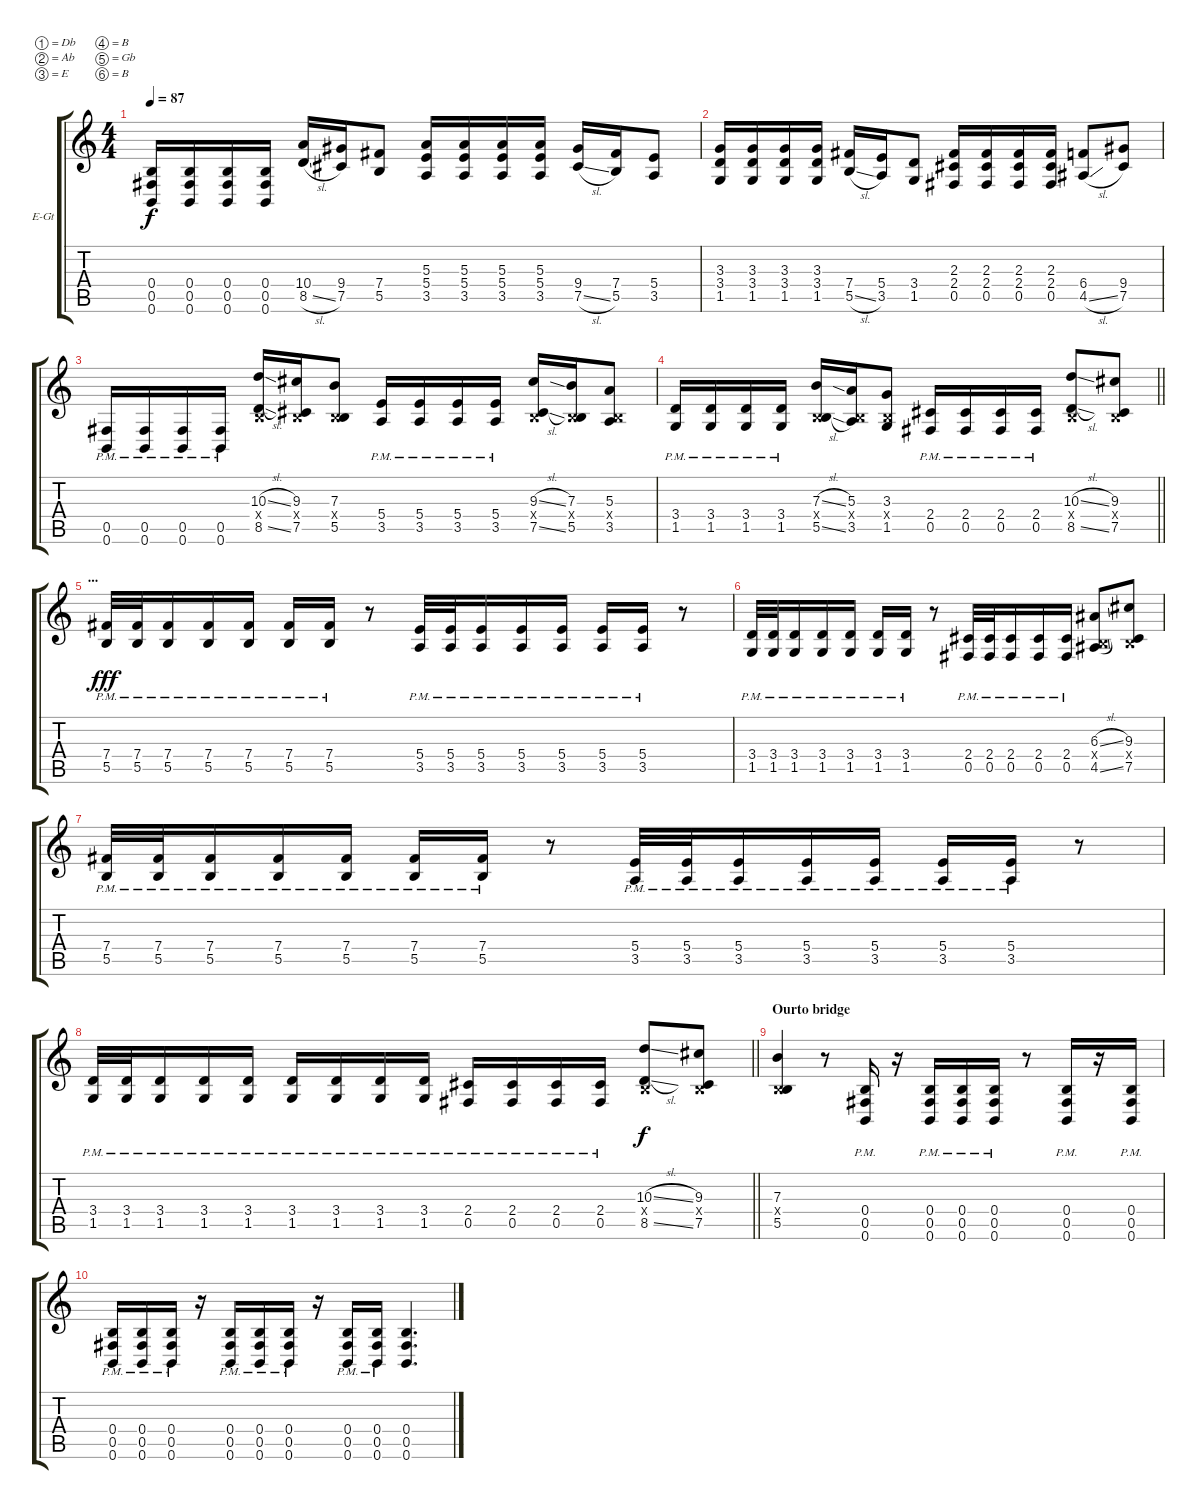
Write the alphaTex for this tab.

\bracketExtendMode groupsimilarinstruments
\firstSystemTrackNameOrientation horizontal
\otherSystemsTrackNameOrientation horizontal
\track ("Guitar 1" "E-Gt") {instrument distortionguitar}
\staff {score tabs}
\tuning (Db4 Ab3 E3 B2 Gb2 B1)
\ts (4 4)
\tempo 87
\clef g2
\ks c
(0.4 0.5 0.6).16{dy f} (0.4 0.5 0.6).16 (0.4 0.5 0.6).16 (0.4 0.5 0.6).16 (10.4 8.5{sl}).16 (9.4 7.5).16 (7.4 5.5).8 (5.3 5.4 3.5).16 (5.3 5.4 3.5).16 (5.3 5.4 3.5).16 (5.3 5.4 3.5).16 (9.4 7.5{sl}).16 (7.4 5.5).16 (5.4 3.5).8 |
(3.3 3.4 1.5).16 (3.3 3.4 1.5).16 (3.3 3.4 1.5).16 (3.3 3.4 1.5).16 (7.4 5.5{sl}).16 (5.4 3.5).16 (3.4 1.5).8 (2.3 2.4 0.5).16 (2.3 2.4 0.5).16 (2.3 2.4 0.5).16 (2.3 2.4 0.5).16 (6.4 4.5{sl}).8 (9.4 7.5).8 |
(0.5{pm} 0.6{pm}).16 (0.5{pm} 0.6{pm}).16 (0.5{pm} 0.6{pm}).16 (0.5{pm} 0.6{pm}).16 (10.3{sl} 0.4{x} 8.5{sl}).16 (9.3 0.4{x} 7.5).16 (7.3 0.4{x} 5.5).8 (5.4{pm} 3.5{pm}).16 (5.4{pm} 3.5{pm}).16 (5.4{pm} 3.5{pm}).16 (5.4{pm} 3.5{pm}).16 (9.3{sl} 0.4{x} 7.5{sl}).16 (7.3 0.4{x} 5.5).16 (5.3 0.4{x} 3.5).8 |
\barLineRight lightlight
(3.4{pm} 1.5{pm}).16 (3.4{pm} 1.5{pm}).16 (3.4{pm} 1.5{pm}).16 (3.4{pm} 1.5{pm}).16 (7.3{sl} 0.4{x} 5.5{sl}).16 (5.3 0.4{x} 3.5).16 (3.3 0.4{x} 1.5).8 (2.4{pm} 0.5{pm}).16 (2.4{pm} 0.5{pm}).16 (2.4{pm} 0.5{pm}).16 (2.4{pm} 0.5{pm}).16 (10.3{sl} 0.4{x} 8.5{sl}).8 (9.3 0.4{x} 7.5).8 |
\section ("" "...")
(7.4{pm} 5.5{pm}).32{dy fff} (7.4{pm} 5.5{pm}).32 (7.4{pm} 5.5{pm}).16 (7.4{pm} 5.5{pm}).16 (7.4{pm} 5.5{pm}).16 (7.4{pm} 5.5{pm}).16 (7.4{pm} 5.5{pm}).16 r.8 (5.4{pm} 3.5{pm}).32 (5.4{pm} 3.5{pm}).32 (5.4{pm} 3.5{pm}).16 (5.4{pm} 3.5{pm}).16 (5.4{pm} 3.5{pm}).16 (5.4{pm} 3.5{pm}).16 (5.4{pm} 3.5{pm}).16 r.8 |
(3.4{pm} 1.5{pm}).32 (3.4{pm} 1.5{pm}).32 (3.4{pm} 1.5{pm}).16 (3.4{pm} 1.5{pm}).16 (3.4{pm} 1.5{pm}).16 (3.4{pm} 1.5{pm}).16 (3.4{pm} 1.5{pm}).16 r.8 (2.4{pm} 0.5{pm}).32 (2.4{pm} 0.5{pm}).32 (2.4{pm} 0.5{pm}).16 (2.4{pm} 0.5{pm}).16 (2.4{pm} 0.5{pm}).16 (6.3{sl} 0.4{x} 4.5{sl}).8 (9.3 0.4{x} 7.5).8 |
(7.4{pm} 5.5{pm}).32 (7.4{pm} 5.5{pm}).32 (7.4{pm} 5.5{pm}).16 (7.4{pm} 5.5{pm}).16 (7.4{pm} 5.5{pm}).16 (7.4{pm} 5.5{pm}).16 (7.4{pm} 5.5{pm}).16 r.8 (5.4{pm} 3.5{pm}).32 (5.4{pm} 3.5{pm}).32 (5.4{pm} 3.5{pm}).16 (5.4{pm} 3.5{pm}).16 (5.4{pm} 3.5{pm}).16 (5.4{pm} 3.5{pm}).16 (5.4{pm} 3.5{pm}).16 r.8 |
\barLineRight lightlight
(3.4{pm} 1.5{pm}).32 (3.4{pm} 1.5{pm}).32 (3.4{pm} 1.5{pm}).16 (3.4{pm} 1.5{pm}).16 (3.4{pm} 1.5{pm}).16 (3.4{pm} 1.5{pm}).16 (3.4{pm} 1.5{pm}).16 (3.4{pm} 1.5{pm}).16 (3.4{pm} 1.5{pm}).16 (2.4{pm} 0.5{pm}).16 (2.4{pm} 0.5{pm}).16 (2.4{pm} 0.5{pm}).16 (2.4{pm} 0.5{pm}).16 (10.3{sl} 0.4{x} 8.5{sl}).8{dy f} (9.3 0.4{x} 7.5).8 |
\section ("" "Ourto bridge")
(7.3 0.4{x} 5.5).4 r.8 (0.4{pm} 0.5{pm} 0.6{pm}).16 r.16 (0.4{pm} 0.5{pm} 0.6{pm}).16 (0.4{pm} 0.5{pm} 0.6{pm}).16 (0.4{pm} 0.5{pm} 0.6{pm}).16 r.8 (0.4{pm} 0.5{pm} 0.6{pm}).16 r.16 (0.4{pm} 0.5{pm} 0.6{pm}).16 |
(0.4{pm} 0.5{pm} 0.6{pm}).16 (0.4{pm} 0.5{pm} 0.6{pm}).16 (0.4{pm} 0.5{pm} 0.6{pm}).16 r.16 (0.4{pm} 0.5{pm} 0.6{pm}).16 (0.4{pm} 0.5{pm} 0.6{pm}).16 (0.4{pm} 0.5{pm} 0.6{pm}).16 r.16 (0.4{pm} 0.5{pm} 0.6{pm}).16 (0.4{pm} 0.5{pm} 0.6{pm}).16 (0.4 0.5 0.6).4{d}
